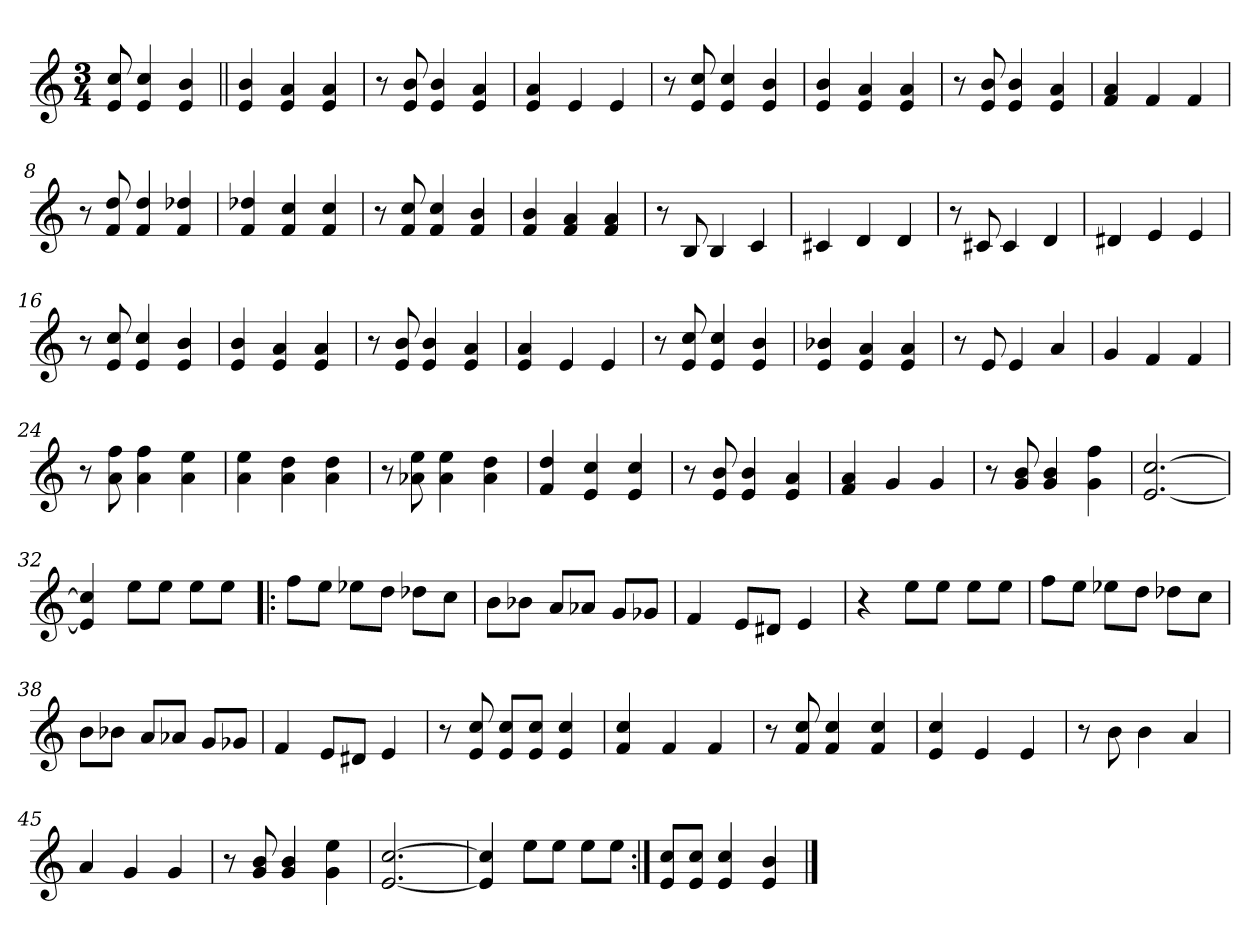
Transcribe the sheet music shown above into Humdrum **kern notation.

**kern
*part1
*staff1
*clefG2
*k[]
*C:
*M3/4
=
8e/ 8cc/
4e/ 4cc/
4e/ 4b/
=1||
4e/ 4b/
4e/ 4a/
4e/ 4a/
=2
8r
8e/ 8b/
4e/ 4b/
4e/ 4a/
=3
4e/ 4a/
4e/
4e/
=4
8r
8e/ 8cc/
4e/ 4cc/
4e/ 4b/
=5
4e/ 4b/
4e/ 4a/
4e/ 4a/
!!LO:LB:g=z
=6
8r
8e/ 8b/
4e/ 4b/
4e/ 4a/
=7
4f/ 4a/
4f/
4f/
=8
8r
8f/ 8dd/
4f/ 4dd/
4f/ 4dd-X/
=9
4f/ 4dd-X/
4f/ 4cc/
4f/ 4cc/
=10
8r
8f/ 8cc/
4f/ 4cc/
4f/ 4b/
=11
4f/ 4b/
4f/ 4a/
4f/ 4a/
!!LO:LB:g=z
=12
8r
8B/
4B/
4c/
=13
4c#X/
4d/
4d/
=14
8r
8c#X/
4c#/
4d/
=15
4d#X/
4e/
4e/
=16
8r
8e/ 8cc/
4e/ 4cc/
4e/ 4b/
=17
4e/ 4b/
4e/ 4a/
4e/ 4a/
!!LO:LB:g=z
=18
8r
8e/ 8b/
4e/ 4b/
4e/ 4a/
=19
4e/ 4a/
4e/
4e/
=20
8r
8e/ 8cc/
4e/ 4cc/
4e/ 4b/
=21
4e/ 4b-X/
4e/ 4a/
4e/ 4a/
=22
8r
8e/
4e/
4a/
=23
4g/
4f/
4f/
!!LO:LB:g=z
=24
8r
8a\ 8ff\
4a\ 4ff\
4a\ 4ee\
=25
4a\ 4ee\
4a\ 4dd\
4a\ 4dd\
=26
8r
8a-X\ 8ee\
4a-\ 4ee\
4a-\ 4dd\
=27
4f/ 4dd/
4e/ 4cc/
4e/ 4cc/
=28
8r
8e/ 8b/
4e/ 4b/
4e/ 4a/
=29
4f/ 4a/
4g/
4g/
!!LO:LB:g=z
=30
8r
8g/ 8b/
4g/ 4b/
4g\ 4ff\
=31
[2.e/ [2.cc/
=32
4e/] 4cc/]
8ee\L
8ee\J
8ee\L
8ee\J
=33!|:
8ff\L
8ee\J
8ee-X\L
8dd\J
8dd-X\L
8cc\J
=34
8b\L
8b-X\J
8a/L
8a-X/J
8g/L
8g-X/J
!!LO:LB:g=z
=35
4f/
8e/L
8d#X/J
4e/
=36
4r
8ee\L
8ee\J
8ee\L
8ee\J
=37
8ff\L
8ee\J
8ee-X\L
8dd\J
8dd-X\L
8cc\J
=38
8b\L
8b-X\J
8a/L
8a-X/J
8g/L
8g-X/J
=39
4f/
8e/L
8d#X/J
4e/
!!LO:LB:g=z
=40
8r
8e/ 8cc/
8e/ 8cc/L
8e/ 8cc/J
4e/ 4cc/
=41
4f/ 4cc/
4f/
4f/
=42
8r
8f/ 8cc/
4f/ 4cc/
4f/ 4cc/
=43
4e/ 4cc/
4e/
4e/
=44
8r
8b\
4b\
4a/
=45
4a/
4g/
4g/
!!LO:LB:g=z
=46
8r
8g/ 8b/
4g/ 4b/
4g\ 4ee\
=47
[2.e/ [2.cc/
=48
4e/] 4cc/]
8ee\L
8ee\J
8ee\L
8ee\J
=49:|!
8e/ 8cc/L
8e/ 8cc/J
4e/ 4cc/
4e/ 4b/
==
*-
